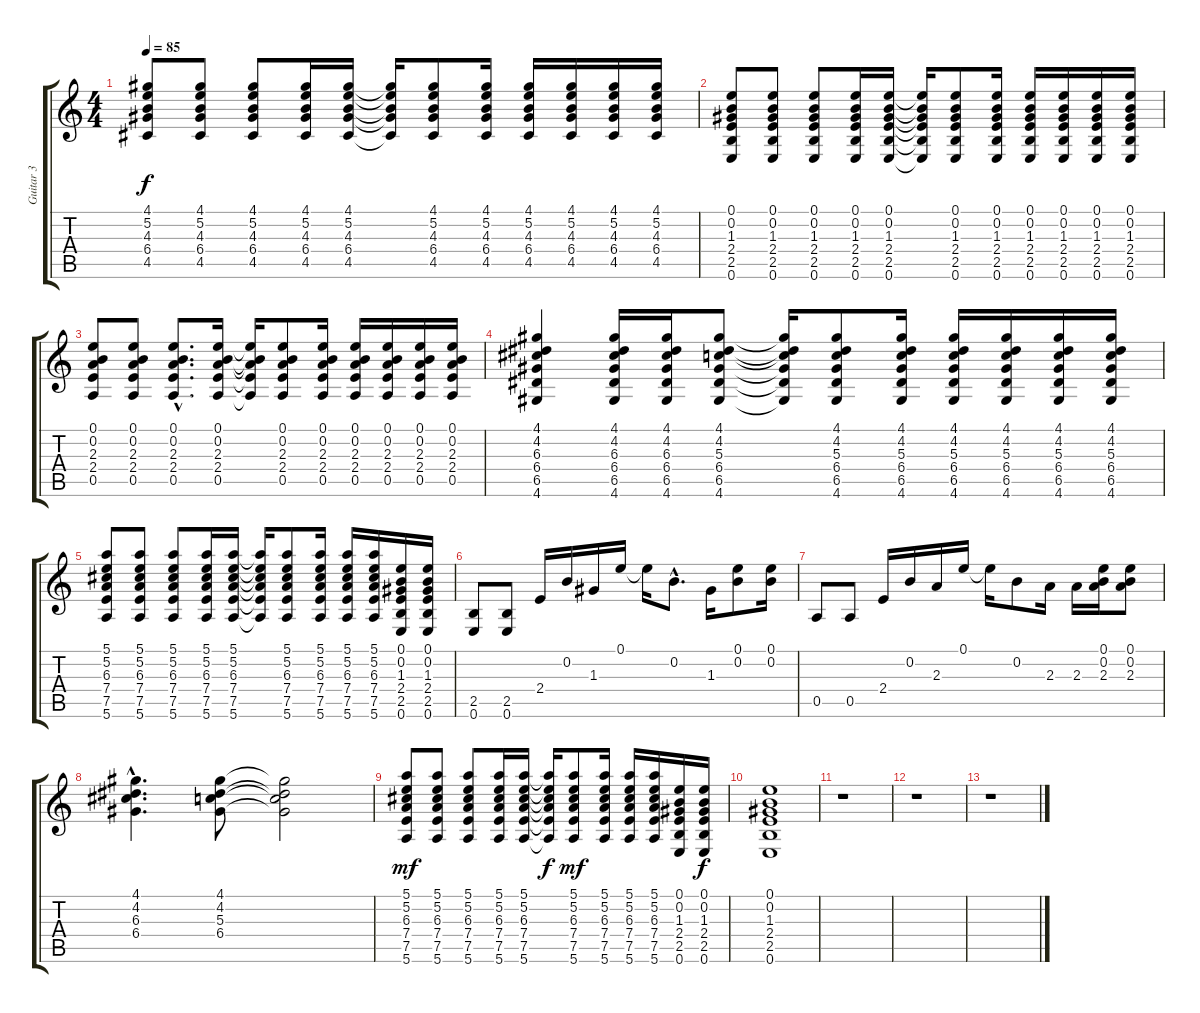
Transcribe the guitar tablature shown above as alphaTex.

\track ("Guitar 3" "Guitar 3") {instrument electricguitarclean}
\staff {score tabs}
\tuning (E4 B3 G3 D3 A2 E2) {hide}
\ts (4 4)
\tempo 85
\clef g2
\ks c
(4.1 5.2 4.3 6.4 4.5).8{dy f} (4.1 5.2 4.3 6.4 4.5).8 (4.1 5.2 4.3 6.4 4.5).8 (4.1 5.2 4.3 6.4 4.5).16 (4.1 5.2 4.3 6.4 4.5).16 (4.1{t} 5.2{t} 4.3{t} 6.4{t} 4.5{t}).16 (4.1 5.2 4.3 6.4 4.5).8 (4.1 5.2 4.3 6.4 4.5).16 (4.1 5.2 4.3 6.4 4.5).16 (4.1 5.2 4.3 6.4 4.5).16 (4.1 5.2 4.3 6.4 4.5).16 (4.1 5.2 4.3 6.4 4.5).16 |
(0.1 0.2 1.3 2.4 2.5 0.6).8 (0.1 0.2 1.3 2.4 2.5 0.6).8 (0.1 0.2 1.3 2.4 2.5 0.6).8 (0.1 0.2 1.3 2.4 2.5 0.6).16 (0.1 0.2 1.3 2.4 2.5 0.6).16 (0.1{t} 0.2{t} 1.3{t} 2.4{t} 2.5{t} 0.6{t}).16 (0.1 0.2 1.3 2.4 2.5 0.6).8 (0.1 0.2 1.3 2.4 2.5 0.6).16 (0.1 0.2 1.3 2.4 2.5 0.6).16 (0.1 0.2 1.3 2.4 2.5 0.6).16 (0.1 0.2 1.3 2.4 2.5 0.6).16 (0.1 0.2 1.3 2.4 2.5 0.6).16 |
(0.1 0.2 2.3 2.4 0.5).8 (0.1 0.2 2.3 2.4 0.5).8 (0.1{hac} 0.2{hac} 2.3{hac} 2.4{hac} 0.5{hac}).8{d} (0.1 0.2 2.3 2.4 0.5).16 (0.1{t} 0.2{t} 2.3{t} 2.4{t} 0.5{t}).16 (0.1 0.2 2.3 2.4 0.5).8 (0.1 0.2 2.3 2.4 0.5).16 (0.1 0.2 2.3 2.4 0.5).16 (0.1 0.2 2.3 2.4 0.5).16 (0.1 0.2 2.3 2.4 0.5).16 (0.1 0.2 2.3 2.4 0.5).16 |
(4.1 4.2 6.3 6.4 6.5 4.6).4 (4.1 4.2 6.3 6.4 6.5 4.6).16 (4.1 4.2 6.3 6.4 6.5 4.6).16 (4.1 4.2 5.3 6.4 6.5 4.6).8 (4.1{t} 4.2{t} 5.3{t} 6.4{t} 6.5{t} 4.6{t}).16 (4.1 4.2 5.3 6.4 6.5 4.6).8 (4.1 4.2 5.3 6.4 6.5 4.6).16 (4.1 4.2 5.3 6.4 6.5 4.6).16 (4.1 4.2 5.3 6.4 6.5 4.6).16 (4.1 4.2 5.3 6.4 6.5 4.6).16 (4.1 4.2 5.3 6.4 6.5 4.6).16 |
(5.1 5.2 6.3 7.4 7.5 5.6).8 (5.1 5.2 6.3 7.4 7.5 5.6).8 (5.1 5.2 6.3 7.4 7.5 5.6).8 (5.1 5.2 6.3 7.4 7.5 5.6).16 (5.1 5.2 6.3 7.4 7.5 5.6).16 (5.1{t} 5.2{t} 6.3{t} 7.4{t} 7.5{t} 5.6{t}).16 (5.1 5.2 6.3 7.4 7.5 5.6).8 (5.1 5.2 6.3 7.4 7.5 5.6).16 (5.1 5.2 6.3 7.4 7.5 5.6).16 (5.1 5.2 6.3 7.4 7.5 5.6).16 (0.1 0.2 1.3 2.4 2.5 0.6).16 (0.1 0.2 1.3 2.4 2.5 0.6).16 |
(2.5 0.6).8 (2.5 0.6).8 2.4.16 0.2.16 1.3.16 0.1.16 0.1{t}.16 0.2{hac}.8{d} 1.3.16 (0.1 0.2).8 (0.1 0.2).16 |
0.5.8 0.5.8 2.4.16 0.2.16 2.3.16 0.1.16 0.1{t}.16 0.2.8 2.3.16 2.3.16 (0.1 0.2 2.3).16 (0.1 0.2 2.3).8 |
(4.1{hac} 4.2{hac} 6.3{hac} 6.4{hac}).4{d} (4.1 4.2 5.3 6.4).8 (4.1{t} 4.2{t} 5.3{t} 6.4{t}).2 |
(5.1 5.2 6.3 7.4 7.5 5.6).8{dy mf} (5.1 5.2 6.3 7.4 7.5 5.6).8 (5.1 5.2 6.3 7.4 7.5 5.6).8 (5.1 5.2 6.3 7.4 7.5 5.6).16 (5.1 5.2 6.3 7.4 7.5 5.6).16 (5.1{t} 5.2{t} 6.3{t} 7.4{t} 7.5{t} 5.6{t}).16{dy f} (5.1 5.2 6.3 7.4 7.5 5.6).8{dy mf} (5.1 5.2 6.3 7.4 7.5 5.6).16 (5.1 5.2 6.3 7.4 7.5 5.6).16 (5.1 5.2 6.3 7.4 7.5 5.6).16 (0.1 0.2 1.3 2.4 2.5 0.6).16 (0.1 0.2 1.3 2.4 2.5 0.6).16{dy f} |
(0.1 0.2 1.3 2.4 2.5 0.6).1 |
r.1 |
r.1 |
r.1
